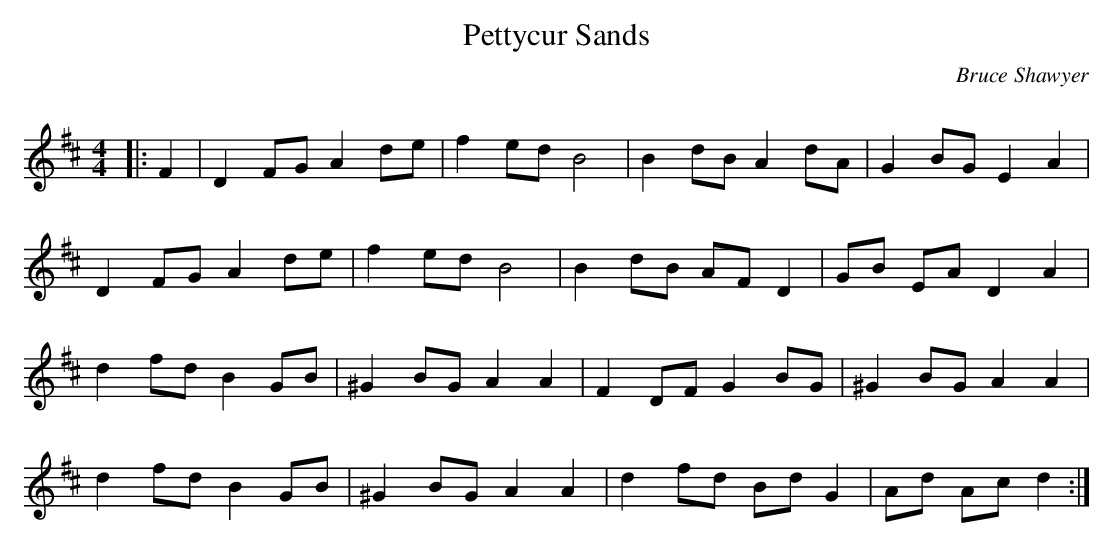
X:1
T: Pettycur Sands
C:Bruce Shawyer
Q: 232
K:D
M:4/4
L:1/8
|:F2|D2 FG A2 de|f2 ed B4|B2 dB A2 dA|G2 BG E2 A2|
D2 FG A2 de|f2 ed B4|B2 dB AF D2|GB EA D2 A2|
d2 fd B2 GB|^G2 BG A2 A2|F2 DF G2 BG|^G2 BG A2 A2|
d2 fd B2 GB|^G2 BG A2 A2|d2 fd Bd G2|Ad Ac d2:|
